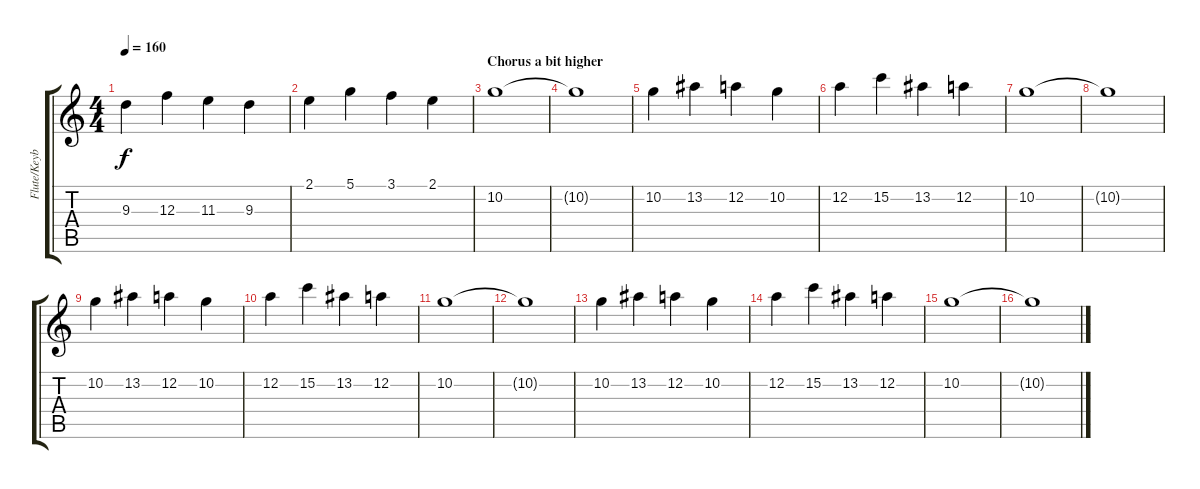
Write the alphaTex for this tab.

\track ("Flute/Keyboards I" "Flute/Keyb") {instrument flute}
\staff {score tabs}
\tuning (D5 A4 F4 C4 G3 D3) {hide}
\ts (4 4)
\tempo 160
\clef g2
\ks c
9.3.4{dy f} 12.3.4 11.3.4 9.3.4 |
2.1.4 5.1.4 3.1.4 2.1.4 |
\section ("" "Chorus a bit higher")
10.2.1{volume 13 instrument panflute} |
10.2{t}.1 |
10.2.4 13.2.4 12.2.4 10.2.4 |
12.2.4 15.2.4 13.2.4 12.2.4 |
10.2.1 |
10.2{t}.1 |
10.2.4 13.2.4 12.2.4 10.2.4 |
12.2.4 15.2.4 13.2.4 12.2.4 |
10.2.1 |
10.2{t}.1 |
10.2.4 13.2.4 12.2.4 10.2.4 |
12.2.4 15.2.4 13.2.4 12.2.4 |
10.2.1 |
10.2{t}.1
